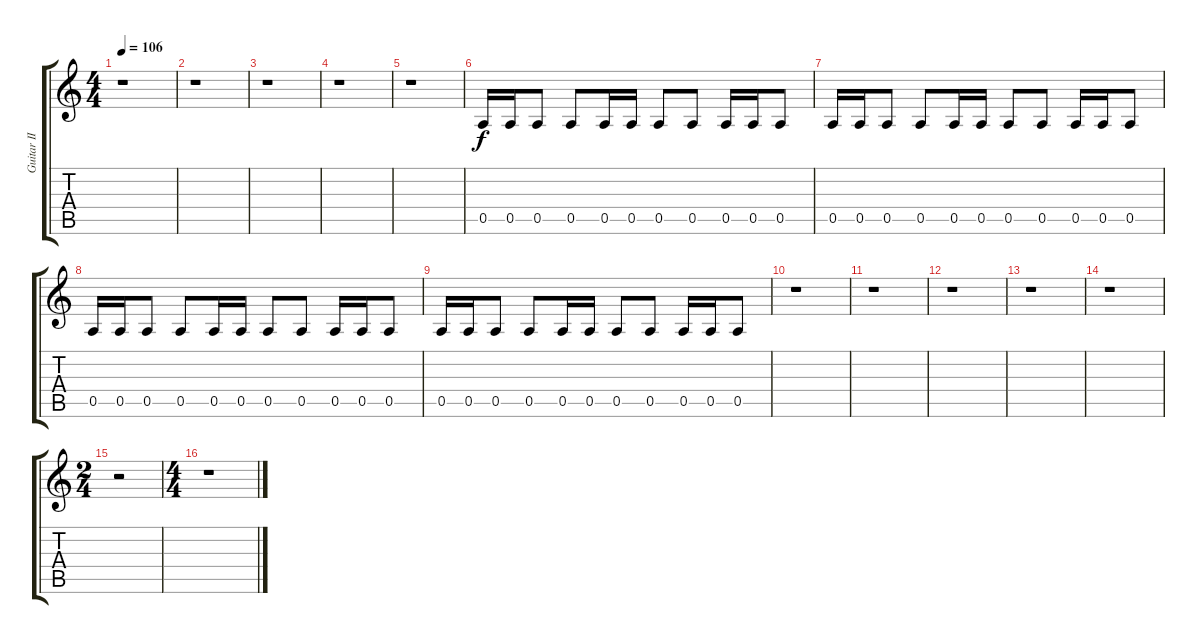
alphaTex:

\track ("Guitar II (Dampened)" "Guitar II ") {instrument electricguitarmuted}
\staff {score tabs}
\tuning (E4 B3 G3 D3 A2 E2) {hide}
\ts (4 4)
\tempo 106
\clef g2
\ks c
r.1{dy f} |
r.1 |
r.1 |
r.1 |
r.1 |
0.5.16 0.5.16 0.5.8 0.5.8 0.5.16 0.5.16 0.5.8 0.5.8 0.5.16 0.5.16 0.5.8 |
0.5.16 0.5.16 0.5.8 0.5.8 0.5.16 0.5.16 0.5.8 0.5.8 0.5.16 0.5.16 0.5.8 |
0.5.16 0.5.16 0.5.8 0.5.8 0.5.16 0.5.16 0.5.8 0.5.8 0.5.16 0.5.16 0.5.8 |
0.5.16 0.5.16 0.5.8 0.5.8 0.5.16 0.5.16 0.5.8 0.5.8 0.5.16 0.5.16 0.5.8 |
r.1 |
r.1 |
r.1 |
r.1 |
r.1 |
\ts (2 4)
r.2 |
\ts (4 4)
r.1
